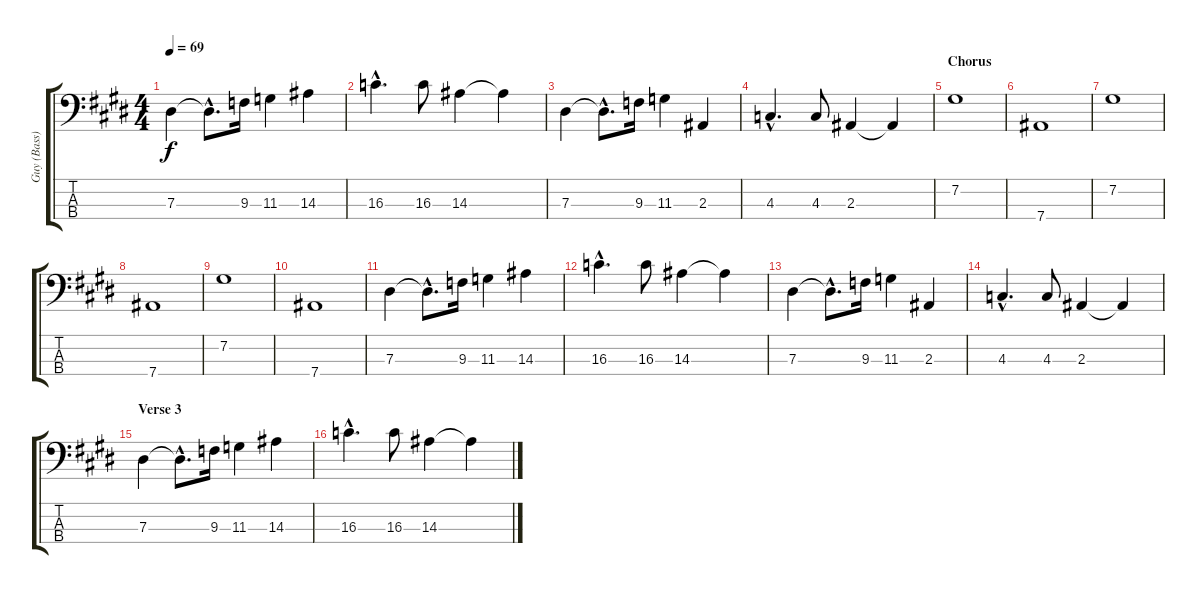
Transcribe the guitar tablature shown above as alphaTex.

\track ("Guy (Bass)" "Guy (Bass)") {instrument electricbassfinger}
\staff {score tabs}
\tuning (Gb2 Db2 Ab1 Eb1) {hide}
\ts (4 4)
\tempo 69
\clef f4
\ks e
7.3.4{dy f} 7.3{hac t}.8{d} 9.3.16 11.3.4 14.3.4 |
16.3{hac}.4{d} 16.3.8 14.3.4 14.3{t}.4 |
7.3.4 7.3{hac t}.8{d} 9.3.16 11.3.4 2.3.4 |
4.3{hac}.4{d} 4.3.8 2.3.4 2.3{t}.4 |
\section ("" "Chorus")
7.2.1 |
7.4.1 |
7.2.1 |
7.4.1 |
7.2.1 |
7.4.1 |
7.3.4 7.3{hac t}.8{d} 9.3.16 11.3.4 14.3.4 |
16.3{hac}.4{d} 16.3.8 14.3.4 14.3{t}.4 |
7.3.4 7.3{hac t}.8{d} 9.3.16 11.3.4 2.3.4 |
4.3{hac}.4{d} 4.3.8 2.3.4 2.3{t}.4 |
\section ("" "Verse 3")
7.3.4 7.3{hac t}.8{d} 9.3.16 11.3.4 14.3.4 |
16.3{hac}.4{d} 16.3.8 14.3.4 14.3{t}.4
